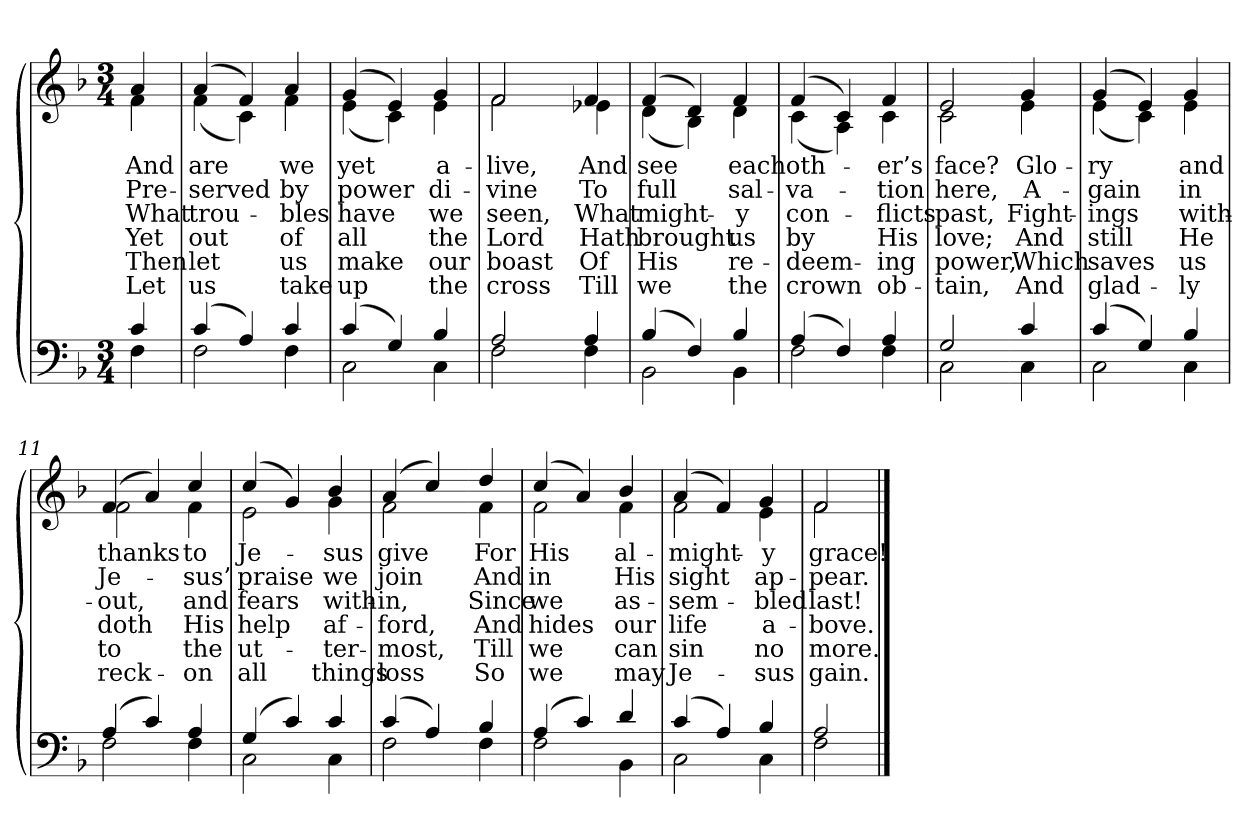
**kern	**kern	**text	**text	**text	**text	**text	**text
*part2	*part1	*part1	*part1	*part1	*part1	*part1	*part1
*staff2	*staff1	*staff1	*staff1	*staff1	*staff1	*staff1	*staff1
*clefF4	*clefG2	*	*	*	*	*	*
*k[b-]	*k[b-]	*	*	*	*	*	*
*M3/4	*M3/4	*	*	*	*	*	*
=1	=1	=1	=1	=1	=1	=1	=1
*^	*	*	*	*	*	*	*
!	!	!LO:TX:b:i:t=Verse	!	!	!	!	!	!
!	!	!	!LO:LY:b	!LO:LY:b	!LO:LY:b	!LO:LY:b	!LO:LY:b	!LO:LY:b
*	*	*^	*	*	*	*	*	*
4c/	4F\	4a/	4f\	And	Pre-	What	Yet	Then	Let
=2	=2	=2	=2	=2	=2	=2	=2	=2	=2
!	!	!	!	!LO:LY:b	!LO:LY:b	!LO:LY:b	!LO:LY:b	!LO:LY:b	!LO:LY:b
(>4c/	2F\	(>4a/	(<4f\	are	-served	trou-	out	let	us
4A/)	.	4f/)	4c\)	.	.	.	.	.	.
!	!	!	!	!LO:LY:b	!LO:LY:b	!LO:LY:b	!LO:LY:b	!LO:LY:b	!LO:LY:b
4c/	4F\	4a/	4f\	we	by	-bles	of	us	take
=3	=3	=3	=3	=3	=3	=3	=3	=3	=3
!	!	!	!	!LO:LY:b	!LO:LY:b	!LO:LY:b	!LO:LY:b	!LO:LY:b	!LO:LY:b
(>4c/	2C\	(>4g/	(<4e\	yet	power	have	all	make	up
4G/)	.	4e/)	4c\)	.	.	.	.	.	.
!	!	!	!	!LO:LY:b	!LO:LY:b	!LO:LY:b	!LO:LY:b	!LO:LY:b	!LO:LY:b
4B-/	4C\	4g/	4e\	a-	di-	we	the	our	the
=4	=4	=4	=4	=4	=4	=4	=4	=4	=4
!	!	!	!	!LO:LY:b	!LO:LY:b	!LO:LY:b	!LO:LY:b	!LO:LY:b	!LO:LY:b
2A/	2F\	2f/	2f\	-live,	-vine	seen,	Lord	boast	cross
!!LO:LB:g=z	!!
=5-	=5-	=5-	=5-	=5-	=5-	=5-	=5-	=5-	=5-
!	!	!	!	!LO:LY:b	!LO:LY:b	!LO:LY:b	!LO:LY:b	!LO:LY:b	!LO:LY:b
4A/	4F\	4f/	4e-X\	And	To	What	Hath	Of	Till
=6	=6	=6	=6	=6	=6	=6	=6	=6	=6
!	!	!	!	!LO:LY:b	!LO:LY:b	!LO:LY:b	!LO:LY:b	!LO:LY:b	!LO:LY:b
(>4B-/	2BB-\	(>4f/	(<4d\	see	full	might-	brought	His	we
4F/)	.	4d/)	4B-\)	.	.	.	.	.	.
!	!	!	!	!LO:LY:b	!LO:LY:b	!LO:LY:b	!LO:LY:b	!LO:LY:b	!LO:LY:b
4B-/	4BB-\	4f/	4d\	each	sal-	-y	us	re-	the
=7	=7	=7	=7	=7	=7	=7	=7	=7	=7
!	!	!	!	!LO:LY:b	!LO:LY:b	!LO:LY:b	!LO:LY:b	!LO:LY:b	!LO:LY:b
(>4A/	2F\	(>4f/	(<4c\	oth-	-va-	con-	by	-deem-	crown
4F/)	.	4c/)	4A\)	.	.	.	.	.	.
!	!	!	!	!LO:LY:b	!LO:LY:b	!LO:LY:b	!LO:LY:b	!LO:LY:b	!LO:LY:b
4A/	4F\	4f/	4c\	-er’s	-tion	-flicts	His	-ing	ob-
=8	=8	=8	=8	=8	=8	=8	=8	=8	=8
!	!	!	!	!LO:LY:b	!LO:LY:b	!LO:LY:b	!LO:LY:b	!LO:LY:b	!LO:LY:b
2G/	2C\	2e/	2c\	face?	here,	past,	love;	power,	-tain,
!!LO:LB:g=z	!!
=9-	=9-	=9-	=9-	=9-	=9-	=9-	=9-	=9-	=9-
!	!	!	!	!LO:LY:b	!LO:LY:b	!LO:LY:b	!LO:LY:b	!LO:LY:b	!LO:LY:b
4c/	4C\	4g/	4e\	Glo-	A-	Fight-	And	Which	And
=10	=10	=10	=10	=10	=10	=10	=10	=10	=10
!	!	!	!	!LO:LY:b	!LO:LY:b	!LO:LY:b	!LO:LY:b	!LO:LY:b	!LO:LY:b
(>4c/	2C\	(>4g/	(<4e\	-ry	-gain	-ings	still	saves	glad-
4G/)	.	4e/)	4c\)	.	.	.	.	.	.
!	!	!	!	!LO:LY:b	!LO:LY:b	!LO:LY:b	!LO:LY:b	!LO:LY:b	!LO:LY:b
4B-/	4C\	4g/	4e\	and	in	with-	He	us	-ly
=11	=11	=11	=11	=11	=11	=11	=11	=11	=11
!	!	!	!	!LO:LY:b	!LO:LY:b	!LO:LY:b	!LO:LY:b	!LO:LY:b	!LO:LY:b
(>4A/	2F\	(>4f/	2f\	thanks	Je-	-out,	doth	to	reck-
4c/)	.	4a/)	.	.	.	.	.	.	.
!	!	!	!	!LO:LY:b	!LO:LY:b	!LO:LY:b	!LO:LY:b	!LO:LY:b	!LO:LY:b
4A/	4F\	4cc/	4f\	to	-sus’	and	His	the	-on
=12	=12	=12	=12	=12	=12	=12	=12	=12	=12
!	!	!	!	!LO:LY:b	!LO:LY:b	!LO:LY:b	!LO:LY:b	!LO:LY:b	!LO:LY:b
(>4G/	2C\	(>4cc/	2e\	Je-	praise	fears	help	ut-	all
4c/)	.	4g/)	.	.	.	.	.	.	.
!	!	!	!	!LO:LY:b	!LO:LY:b	!LO:LY:b	!LO:LY:b	!LO:LY:b	!LO:LY:b
4c/	4C\	4b-/	4g\	-sus	we	with-	af-	-ter-	things
=13	=13	=13	=13	=13	=13	=13	=13	=13	=13
!	!	!	!	!LO:LY:b	!LO:LY:b	!LO:LY:b	!LO:LY:b	!LO:LY:b	!LO:LY:b
(>4c/	2F\	(>4a/	2f\	give	join	-in,	-ford,	-most,	loss
4A/)	.	4cc/)	.	.	.	.	.	.	.
!!LO:LB:g=z	!!
=14-	=14-	=14-	=14-	=14-	=14-	=14-	=14-	=14-	=14-
!	!	!	!	!LO:LY:b	!LO:LY:b	!LO:LY:b	!LO:LY:b	!LO:LY:b	!LO:LY:b
4B-/	4F\	4dd/	4f\	For	And	Since	And	Till	So
=15	=15	=15	=15	=15	=15	=15	=15	=15	=15
!	!	!	!	!LO:LY:b	!LO:LY:b	!LO:LY:b	!LO:LY:b	!LO:LY:b	!LO:LY:b
(>4A/	2F\	(>4cc/	2f\	His	in	we	hides	we	we
4c/)	.	4a/)	.	.	.	.	.	.	.
!	!	!	!	!LO:LY:b	!LO:LY:b	!LO:LY:b	!LO:LY:b	!LO:LY:b	!LO:LY:b
4d/	4BB-\	4b-/	4f\	al-	His	as-	our	can	may
=16	=16	=16	=16	=16	=16	=16	=16	=16	=16
!	!	!	!	!LO:LY:b	!LO:LY:b	!LO:LY:b	!LO:LY:b	!LO:LY:b	!LO:LY:b
(>4c/	2C\	(>4a/	2f\	-might-	sight	-sem-	life	sin	Je-
4A/)	.	4f/)	.	.	.	.	.	.	.
!	!	!	!	!LO:LY:b	!LO:LY:b	!LO:LY:b	!LO:LY:b	!LO:LY:b	!LO:LY:b
4B-/	4C\	4g/	4e\	-y	ap-	-bled	a-	no	-sus
=17	=17	=17	=17	=17	=17	=17	=17	=17	=17
!	!	!	!	!LO:LY:b	!LO:LY:b	!LO:LY:b	!LO:LY:b	!LO:LY:b	!LO:LY:b
2A/	2F\	2f/	2f\	grace!	-pear.	last!	-bove.	more.	gain.
*v	*v	*	*	*	*	*	*	*	*
*	*v	*v	*	*	*	*	*	*
==	==	==	==	==	==	==	==
*-	*-	*-	*-	*-	*-	*-	*-
